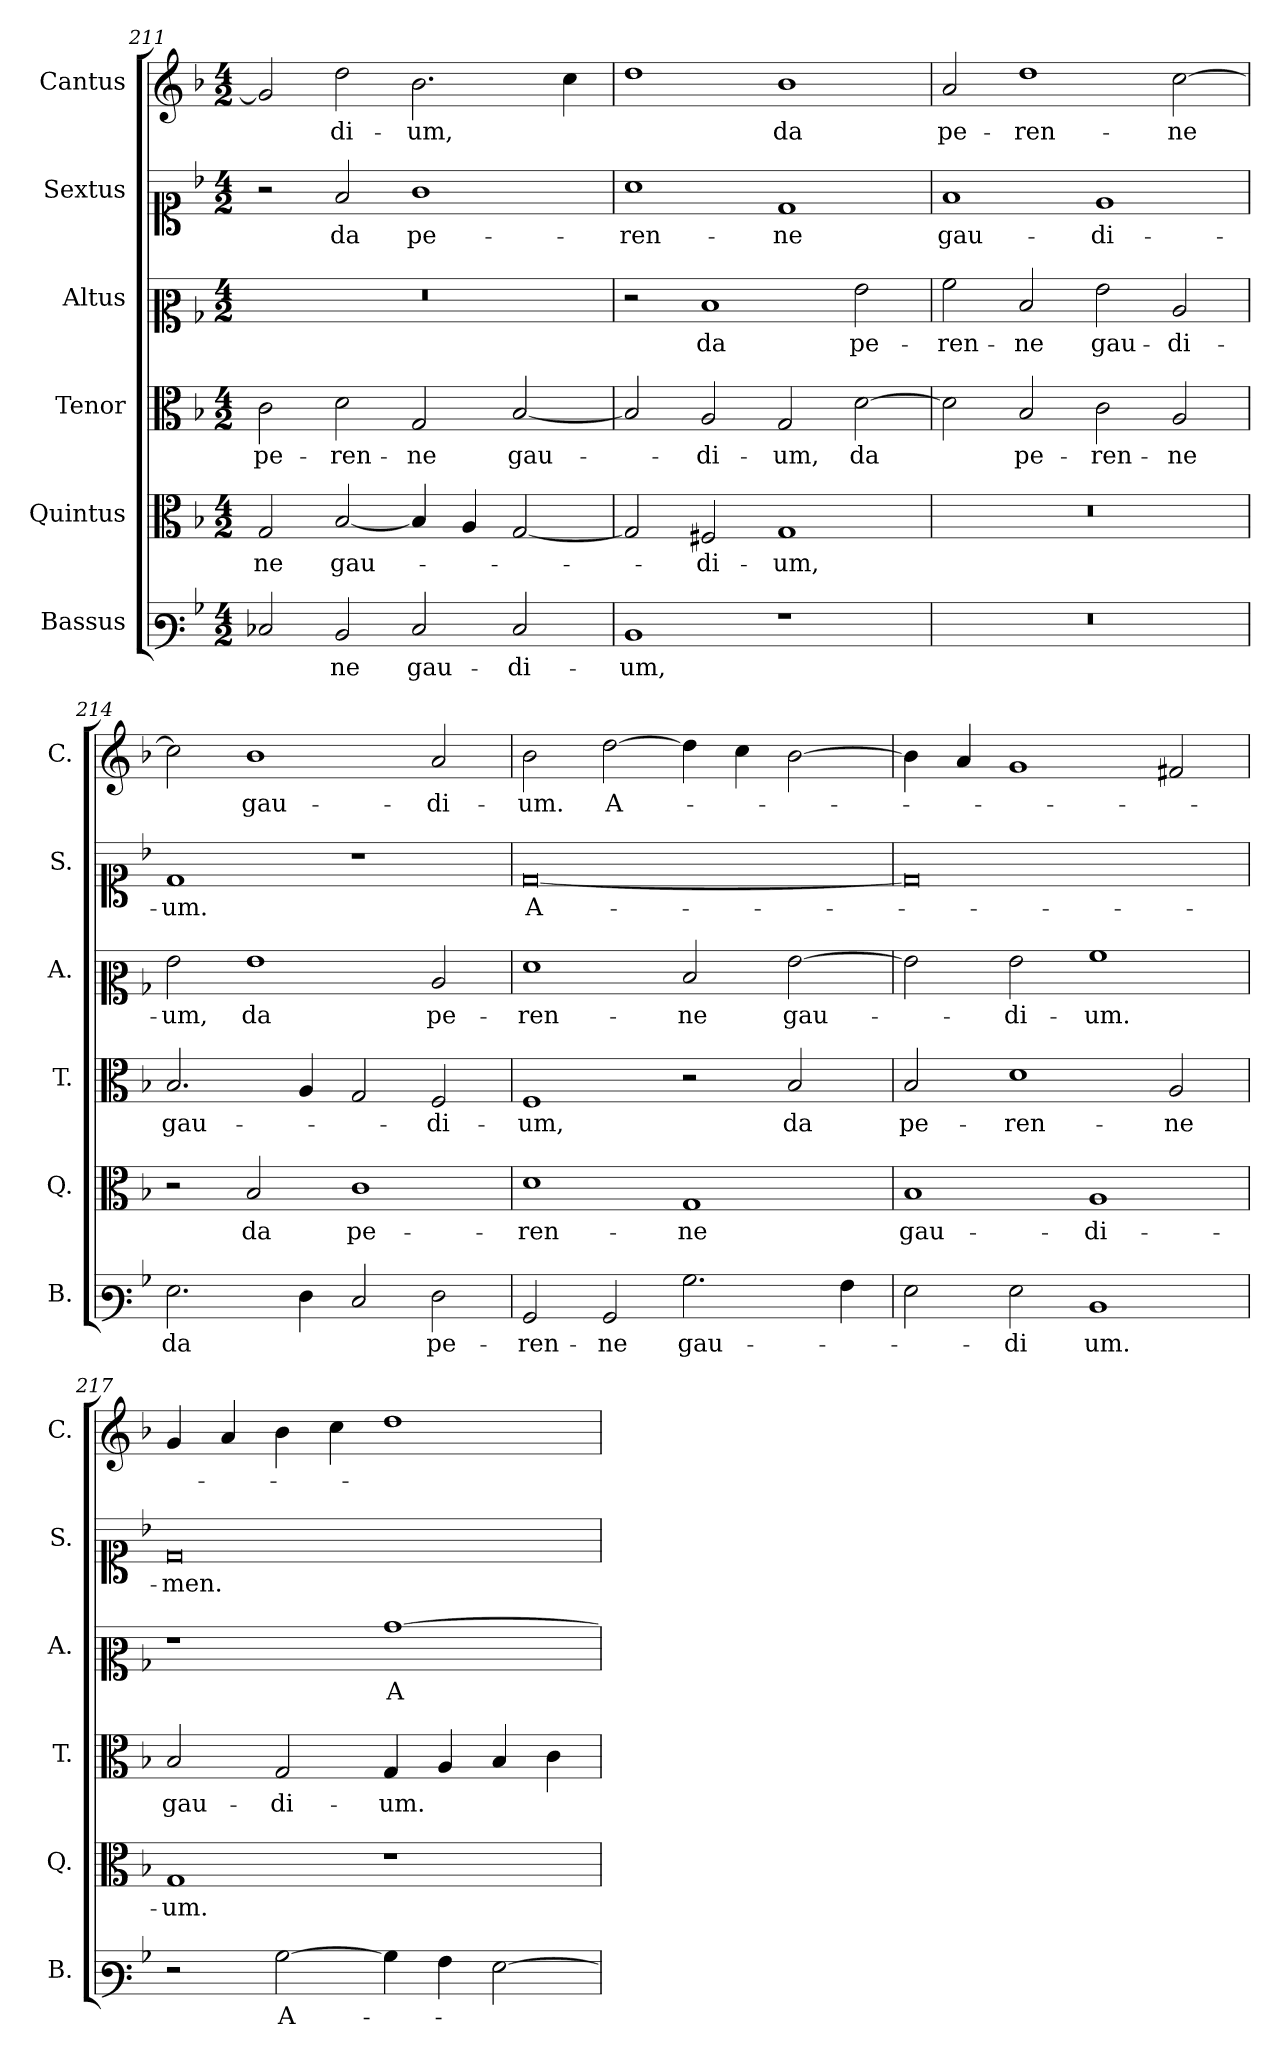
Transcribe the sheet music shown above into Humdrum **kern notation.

**kern	**text	**kern	**text	**kern	**text	**kern	**text	**kern	**text	**kern	**text
*part6	*part6	*part5	*part5	*part4	*part4	*part3	*part3	*part2	*part2	*part1	*part1
*staff6	*staff6	*staff5	*staff5	*staff4	*staff4	*staff3	*staff3	*staff2	*staff2	*staff1	*staff1
*I"Bassus	*	*I"Quintus	*	*I"Tenor	*	*I"Altus	*	*I"Sextus	*	*I"Cantus	*
*I'B.	*	*I'Q.	*	*I'T.	*	*I'A.	*	*I'S.	*	*I'C.	*
*clefF3	*	*clefC3	*	*clefC3	*	*clefC2	*	*clefC1	*	*clefG2	*
*k[b-]	*	*k[b-]	*	*k[b-]	*	*k[b-]	*	*k[b-]	*	*k[b-]	*
*M4/2	*	*M4/2	*	*M4/2	*	*M4/2	*	*M4/2	*	*M4/2	*
=211	=211	=211	=211	=211	=211	=211	=211	=211	=211	=211	=211
!	!	!	!	!	!	!LO:N:vis=1	!	!	!	!	!
2E-X/	.	2G/	-ne	2c\	pe-	0r	.	2r	.	2g/]	.
2D/	-ne	[2B-/	gau-	2d\	-ren-	.	.	2f/	da	2dd\	-di-
2E-/	gau-	4B-/]	.	2G/	-ne	.	.	1g	pe-	2.b-\	-um,
.	.	4A/	.	.	.	.	.	.	.	.	.
2E-/	-di-	[2G/	.	[2B-/	gau-	.	.	.	.	.	.
.	.	.	.	.	.	.	.	.	.	4cc\	.
=212	=212	=212	=212	=212	=212	=212	=212	=212	=212	=212	=212
1D	-um,	2G/]	.	2B-/]	.	2r	.	1a	-ren-	1dd	.
.	.	2F#X/	-di-	2A/	-di-	1d	da	.	.	.	.
1r	.	1G	-um,	2G/	-um,	.	.	1d	-ne	1b-	da
.	.	.	.	[2d\	da	2g\	pe-	.	.	.	.
=213	=213	=213	=213	=213	=213	=213	=213	=213	=213	=213	=213
!LO:N:vis=1	!	!LO:N:vis=1	!	!	!	!	!	!	!	!	!
0r	.	0r	.	2d\]	.	2a\	-ren-	1f	gau-	2a/	pe-
.	.	.	.	2B-/	pe-	2d/	-ne	.	.	1dd	-ren-
.	.	.	.	2c\	-ren-	2g\	gau-	1e	-di-	.	.
.	.	.	.	2A/	-ne	2c/	-di-	.	.	[2cc\	-ne
=214	=214	=214	=214	=214	=214	=214	=214	=214	=214	=214	=214
2.G\	da	2r	.	2.B-/	gau-	2g\	-um,	1d	-um.	2cc\]	.
.	.	2B-/	da	.	.	1g	da	.	.	1b-	gau-
4F\	.	.	.	4A/	.	.	.	.	.	.	.
2E/	.	1c	pe-	2G/	.	.	.	1r	.	.	.
2F\	pe-	.	.	2F/	-di-	2c/	pe-	.	.	2a/	-di-
!!LO:LB:g=z
=215	=215	=215	=215	=215	=215	=215	=215	=215	=215	=215	=215
2BB-/	-ren-	1d	-ren-	1F	-um,	1f	-ren-	[0d	A-	2b-\	-um.
2BB-/	-ne	.	.	.	.	.	.	.	.	[2dd\	A-
2.B-\	gau-	1G	-ne	2r	.	2d/	-ne	.	.	4dd\]	.
.	.	.	.	.	.	.	.	.	.	4cc\	.
.	.	.	.	2B-/	da	[2g\	gau-	.	.	[2b-\	.
4A\	.	.	.	.	.	.	.	.	.	.	.
=216	=216	=216	=216	=216	=216	=216	=216	=216	=216	=216	=216
2G\	.	1B-	gau-	2B-/	pe-	2g\]	.	0d]	.	4b-\]	.
.	.	.	.	.	.	.	.	.	.	4a/	.
2G\	-di	.	.	1d	-ren-	2g\	-di-	.	.	1g	.
1D	um.	1A	-di-	.	.	1a	-um.	.	.	.	.
.	.	.	.	2A/	-ne	.	.	.	.	2f#X/	.
=217	=217	=217	=217	=217	=217	=217	=217	=217	=217	=217	=217
2r	.	1G	-um.	2B-/	gau-	1r	.	0d	-men.	4g/	.
.	.	.	.	.	.	.	.	.	.	4a/	.
[2B-\	A-	.	.	2G/	-di-	.	.	.	.	4b-\	.
.	.	.	.	.	.	.	.	.	.	4cc\	.
4B-\]	.	1r	.	4G/	-um.	[1b-	A-	.	.	1dd	.
4A\	.	.	.	4A/	.	.	.	.	.	.	.
[2G\	.	.	.	4B-/	.	.	.	.	.	.	.
.	.	.	.	4c\	.	.	.	.	.	.	.
=	=	=	=	=	=	=	=	=	=	=	=
*-	*-	*-	*-	*-	*-	*-	*-	*-	*-	*-	*-
